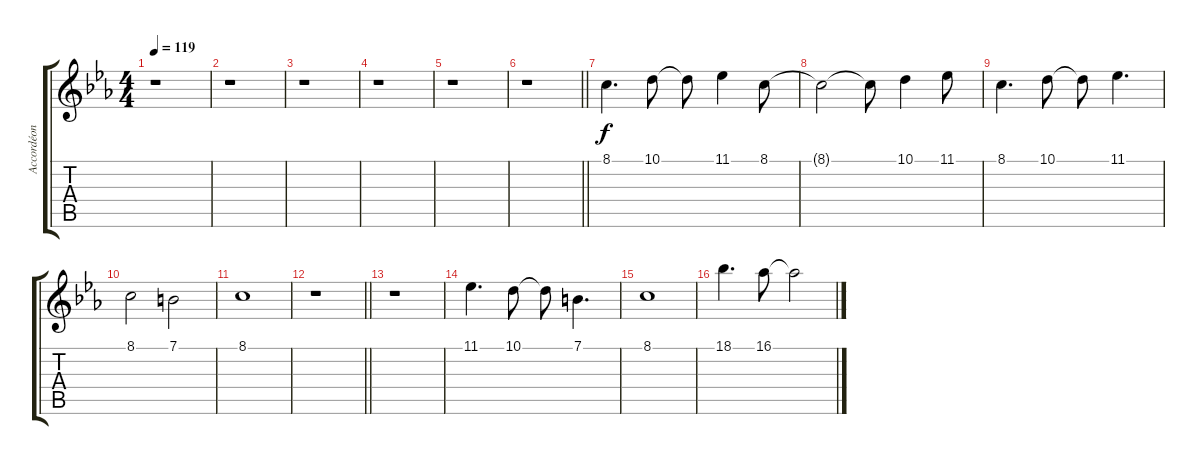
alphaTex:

\track ("Accordéon" "Accordéon") {instrument accordion}
\staff {score tabs}
\tuning (E4 B3 G3 D3 A2 E2) {hide}
\ts (4 4)
\tempo 119
\clef g2
\ks eb
r.1{dy f} |
r.1 |
r.1 |
r.1 |
r.1 |
\barLineRight lightlight
r.1 |
8.1.4{d} 10.1.8 10.1{t}.8 11.1.4 8.1.8 |
8.1{t}.2 8.1{t}.8 10.1.4 11.1.8 |
8.1.4{d} 10.1.8 10.1{t}.8 11.1.4{d} |
8.1.2 7.1.2 |
8.1.1 |
\barLineRight lightlight
r.1 |
r.1 |
11.1.4{d} 10.1.8 10.1{t}.8 7.1.4{d} |
8.1.1 |
18.1.4{d} 16.1.8 16.1{t}.2
